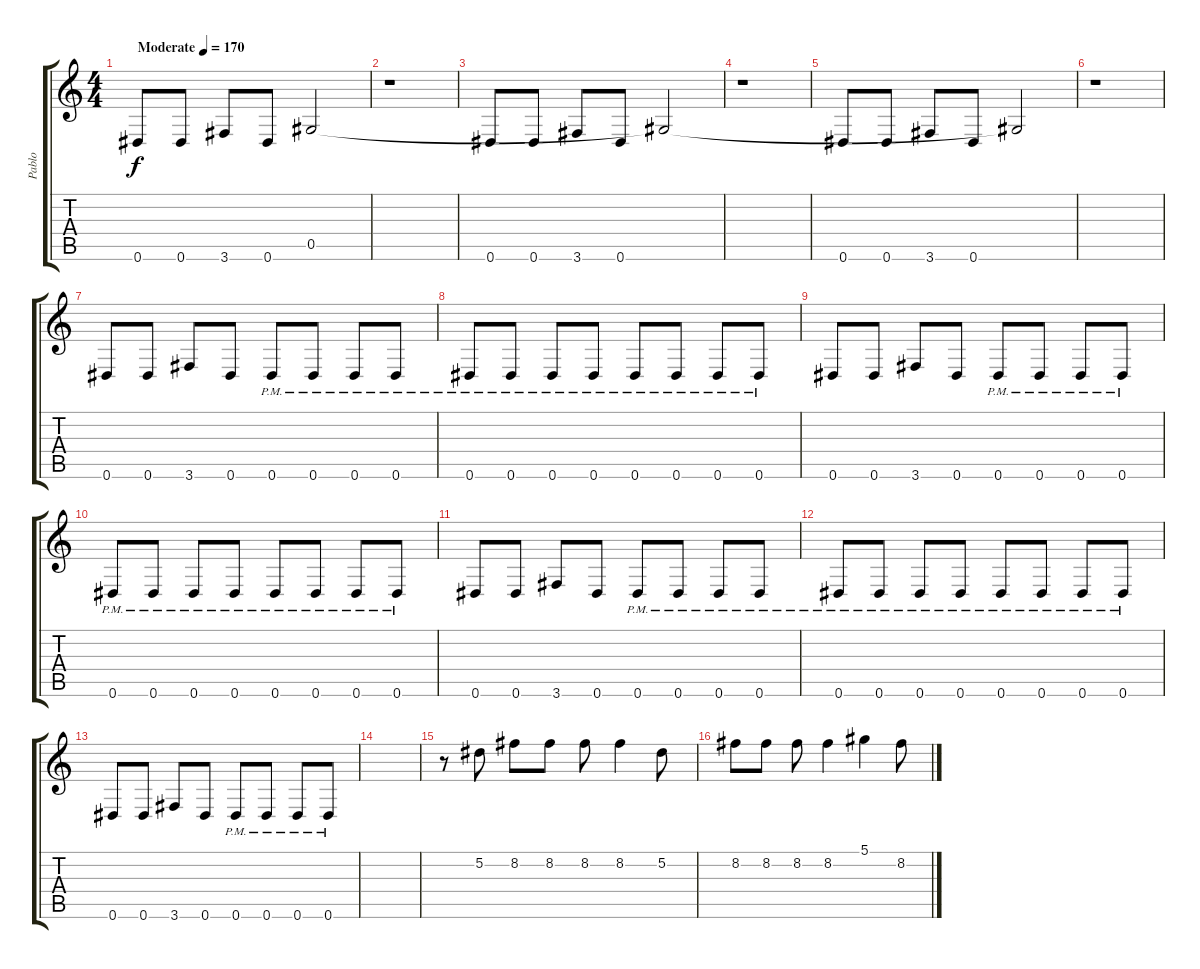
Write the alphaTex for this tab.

\track ("Pablo" "Pablo") {instrument distortionguitar}
\staff {score tabs}
\tuning (Eb4 Bb3 Gb3 Db3 Ab2 Eb2) {hide}
\ts (4 4)
\tempo (170 "Moderate")
\clef g2
\ks c
0.6.8{dy f instrument distortionguitar} 0.6.8 3.6.8 0.6.8 0.5.2 |
r.1 |
0.6.8 0.6.8 3.6.8 0.6.8 0.5{t}.2 |
r.1 |
0.6.8 0.6.8 3.6.8 0.6.8 0.5{t}.2 |
r.1 |
0.6.8 0.6.8 3.6.8 0.6.8 0.6{pm}.8 0.6{pm}.8 0.6{pm}.8 0.6{pm}.8 |
0.6{pm}.8 0.6{pm}.8 0.6{pm}.8 0.6{pm}.8 0.6{pm}.8 0.6{pm}.8 0.6{pm}.8 0.6{pm}.8 |
0.6.8 0.6.8 3.6.8 0.6.8 0.6{pm}.8 0.6{pm}.8 0.6{pm}.8 0.6{pm}.8 |
0.6{pm}.8 0.6{pm}.8 0.6{pm}.8 0.6{pm}.8 0.6{pm}.8 0.6{pm}.8 0.6{pm}.8 0.6{pm}.8 |
0.6.8 0.6.8 3.6.8 0.6.8 0.6{pm}.8 0.6{pm}.8 0.6{pm}.8 0.6{pm}.8 |
0.6{pm}.8 0.6{pm}.8 0.6{pm}.8 0.6{pm}.8 0.6{pm}.8 0.6{pm}.8 0.6{pm}.8 0.6{pm}.8 |
0.6.8 0.6.8 3.6.8 0.6.8 0.6{pm}.8 0.6{pm}.8 0.6{pm}.8 0.6{pm}.8 |
|
r.8 5.2.8 8.2.8 8.2.8 8.2.8 8.2.4 5.2.8 |
8.2.8 8.2.8 8.2.8 8.2.4 5.1.4 8.2.8
